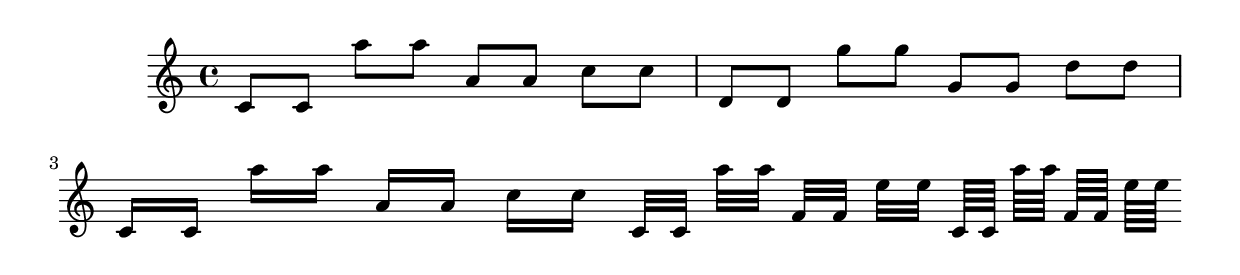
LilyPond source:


\version "2.12.0"

\header{

    texidoc = "In this test for beam quant positions for horizontal beams,
staff lines should be covered in all cases. For 32nd beams, the free stem
lengths are between 2 and 1.5."

}

\relative c' { 
  c8[ c]  a''[ a]
  a,[ a]  c[ c]
  d,8[ d]  g'[ g]
  g,[ g]  d'[ d]
  \break
  c,16[ c]  a''[ a]
  a,[ a ]  c[ c]
  c,32[  c]  a''[ a]
  f,[ f]  e'[ e]
  c,64[ c]  a''[ a]
  f,[ f]  e'[ e]
}


